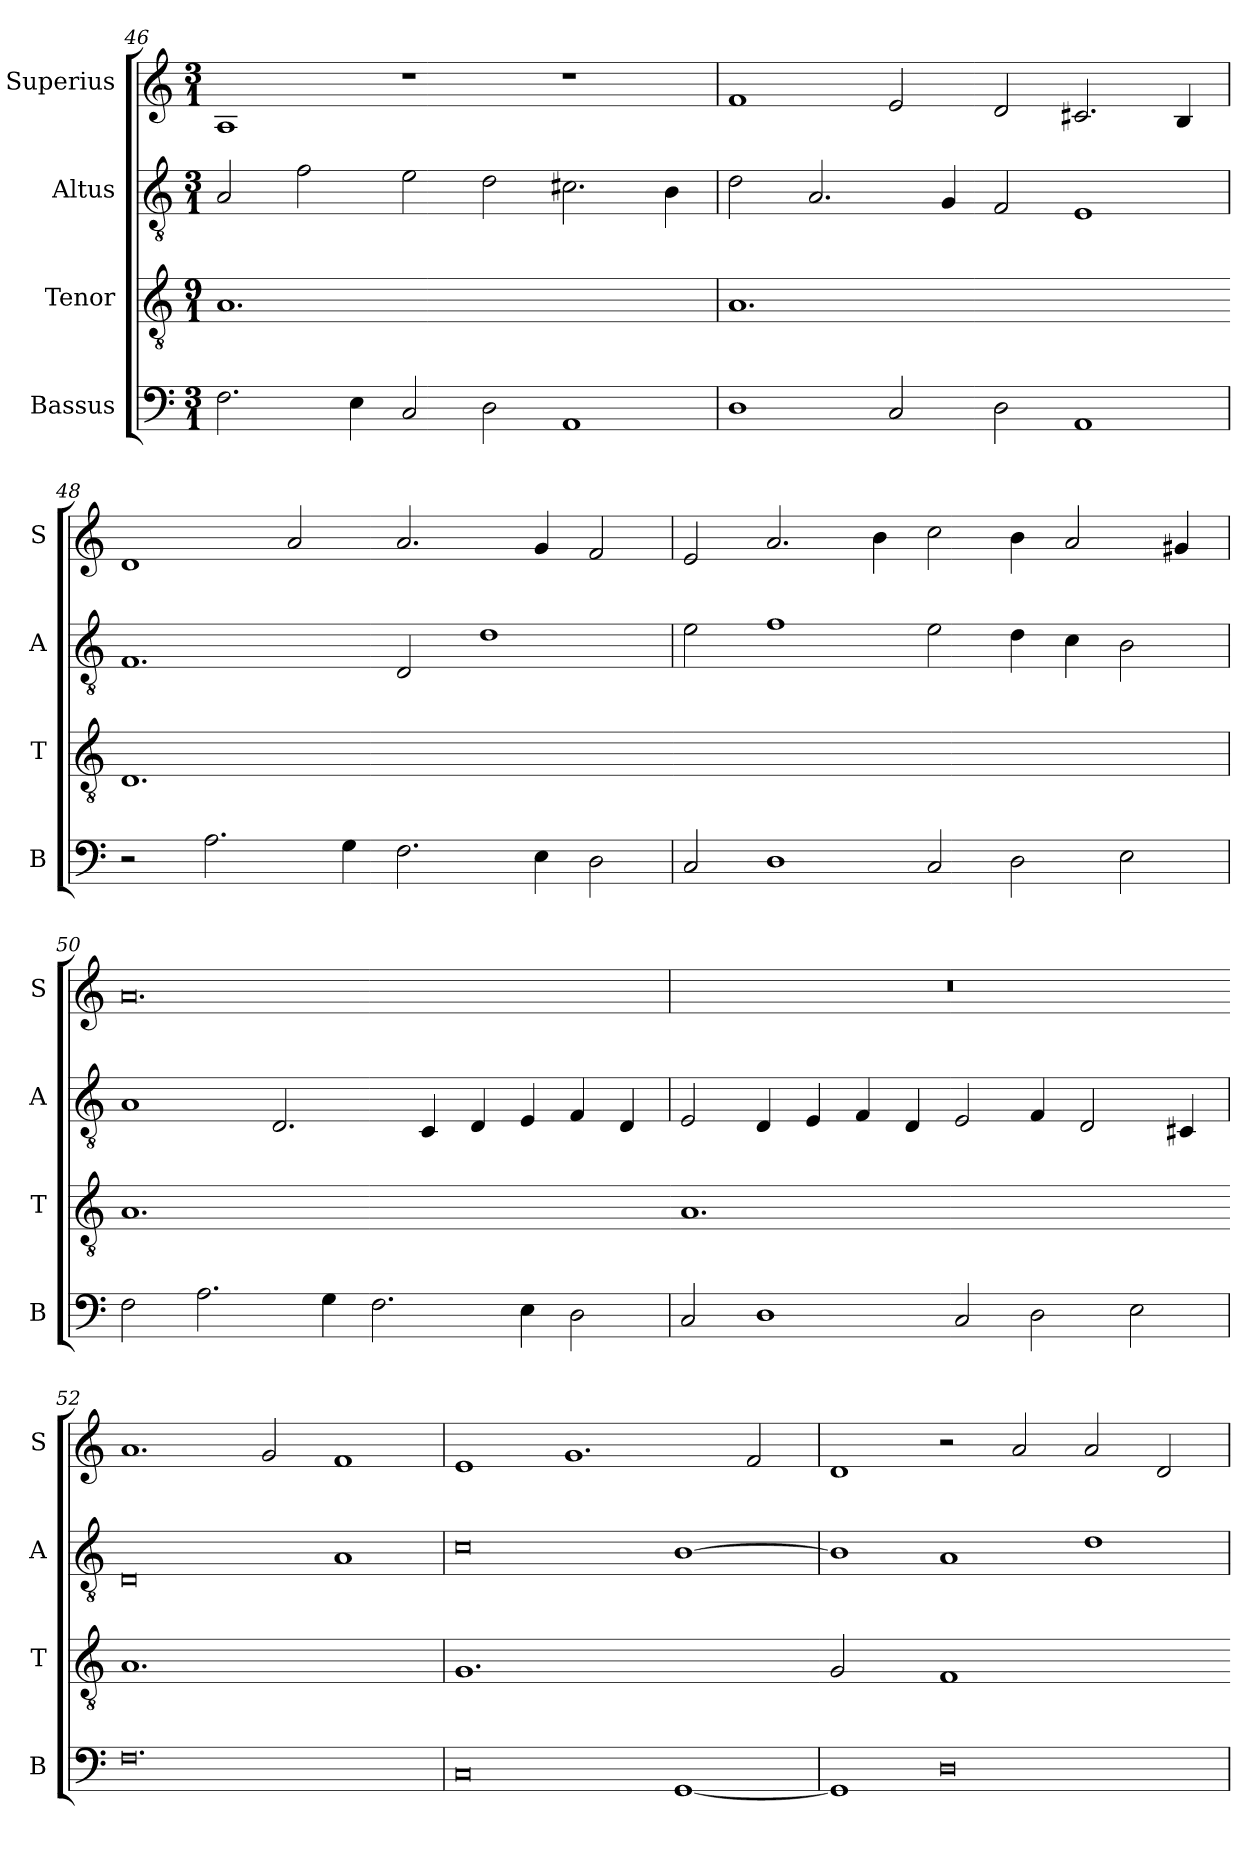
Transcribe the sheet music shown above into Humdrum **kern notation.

**kern	**kern	**kern	**kern
*part4	*part3	*part2	*part1
*staff4	*staff3	*staff2	*staff1
*I"Bassus	*I"Tenor	*I"Altus	*I"Superius
*I'B	*I'T	*I'A	*I'S
*clefF4	*clefGv2	*clefGv2	*clefG2
*k[]	*k[]	*k[]	*k[]
*M3/1	*M9/1	*M3/1	*M3/1
=46	=46	=46	=46
!	!LO:N:vis=1.	!	!
2.F\	0.A	2A/	1A
.	.	2f\	.
4E\	.	.	.
2C/	.	2e\	1r
2D\	.	2d\	.
1AA	.	2.c#X\	1r
.	.	4B\	.
=47	=47	=47	=47
!	!LO:N:vis=1.	!	!
1D	0.A	2d\	1f
.	.	2.A/	.
2C/	.	.	2e/
.	.	4G/	.
2D\	.	2F/	2d/
1AA	.	1E	2.c#X/
.	.	.	4B/
=48	=48-	=48	=48
!	!LO:N:vis=1.	!	!
2r	0.D	1.F	1d
2.A\	.	.	.
.	.	.	2a/
4G\	.	.	.
2.F\	.	2D/	2.a/
.	.	1d	.
4E\	.	.	4g/
2D\	.	.	2f/
=49	=49-	=49	=49
!	!LO:N:vis=1.	!	!
2C/	0.r	2e\	2e/
1D	.	1f	2.a/
.	.	.	4b\
2C/	.	2e\	2cc\
2D\	.	4d\	4b\
.	.	4c\	2a/
2E\	.	2B\	.
.	.	.	4g#X/
=50	=50	=50	=50
!	!LO:N:vis=1.	!	!
2F\	0.A	1A	0.a
2.A\	.	.	.
.	.	2.D/	.
4G\	.	.	.
2.F\	.	.	.
.	.	4C/	.
.	.	4D/	.
4E\	.	4E/	.
2D\	.	4F/	.
.	.	4D/	.
=51	=51-	=51	=51
!	!LO:N:vis=1.	!	!
2C/	0.A	2E/	0.r
1D	.	4D/	.
.	.	4E/	.
.	.	4F/	.
.	.	4D/	.
2C/	.	2E/	.
2D\	.	4F/	.
.	.	2D/	.
2E\	.	.	.
.	.	4C#X/	.
=52	=52-	=52	=52
!	!LO:N:vis=1.	!	!
0.F	0.A	0D	1.a
.	.	.	2g/
.	.	1A	1f
=53	=53	=53	=53
!	!LO:N:vis=1.	!	!
0C	0.G	0c	1e
.	.	.	1.g
[1GG	.	[1B	.
.	.	.	2f/
=54	=54-	=54	=54
!	!LO:N:vis=2	!	!
1GG]	1G	1B]	1d
!	!LO:N:vis=1	!	!
0D	0F	1A	2r
.	.	.	2a/
.	.	1d	2a/
.	.	.	2d/
=	=-	=	=
*-	*-	*-	*-
